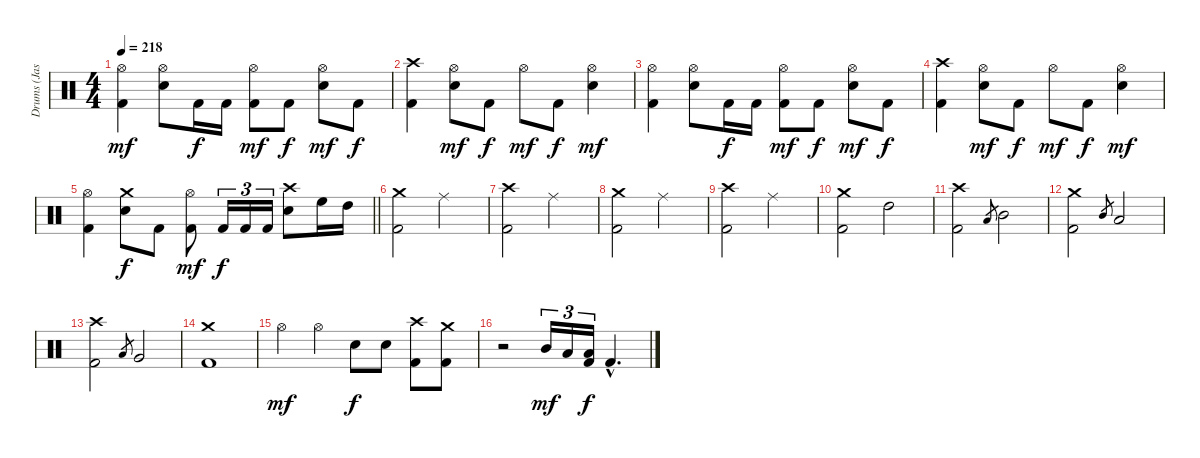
\track ("Drums (Jaska)" "Drums (Jas") {instrument percussion}
\staff {score}
\articulation defaults
\ts (4 4)
\tempo 218
\clef neutral
\ks c
("Hi-Hat (open)" "Kick (hit) 2").4{dy mf} ("Hi-Hat (open)" "Electric Snare (hit)").8 "Kick (hit) 2".16{dy f} "Kick (hit) 2".16 ("Hi-Hat (open)" "Kick (hit) 2").8{dy mf} "Kick (hit) 2".8{dy f} ("Hi-Hat (open)" "Electric Snare (hit)").8{dy mf} "Kick (hit) 2".8{dy f} |
("Crash high (hit)" "Kick (hit) 2").4 ("Hi-Hat (open)" "Electric Snare (hit)").8{dy mf} "Kick (hit) 2".8{dy f} "Hi-Hat (open)".8{dy mf} "Kick (hit) 2".8{dy f} ("Hi-Hat (open)" "Electric Snare (hit)").4{dy mf} |
("Hi-Hat (open)" "Kick (hit) 2").4 ("Hi-Hat (open)" "Electric Snare (hit)").8 "Kick (hit) 2".16{dy f} "Kick (hit) 2".16 ("Hi-Hat (open)" "Kick (hit) 2").8{dy mf} "Kick (hit) 2".8{dy f} ("Hi-Hat (open)" "Electric Snare (hit)").8{dy mf} "Kick (hit) 2".8{dy f} |
("Crash high (hit)" "Kick (hit) 2").4 ("Hi-Hat (open)" "Electric Snare (hit)").8{dy mf} "Kick (hit) 2".8{dy f} "Hi-Hat (open)".8{dy mf} "Kick (hit) 2".8{dy f} ("Hi-Hat (open)" "Electric Snare (hit)").4{dy mf} |
\barLineRight lightlight
("Hi-Hat (open)" "Kick (hit) 2").4 ("Crash medium (hit)" "Electric Snare (hit)").8{dy f} "Kick (hit) 2".8 ("Hi-Hat (open)" "Kick (hit) 2").8{dy mf} "Kick (hit) 2".16{tu (3 2) dy f} "Kick (hit) 2".16{tu (3 2)} "Kick (hit) 2".16{tu (3 2)} ("Crash high (hit)" "Electric Snare (hit)").8 "High Floor Tom (hit)".16 "High Tom (hit)".16 |
("Crash medium (hit)" "Kick (hit) 2").2 "Ride (middle)".2 |
("Crash high (hit)" "Kick (hit) 2").2 "Ride (middle)".2 |
("Crash medium (hit)" "Kick (hit) 2").2 "Ride (middle)".2 |
("Crash high (hit)" "Kick (hit) 2").2 "Ride (middle)".2 |
("Crash medium (hit)" "Kick (hit) 2").2 "High Tom (hit)".2 |
("Crash high (hit)" "Kick (hit) 2").2 "Low Tom (hit)".8{gr} "Mid Tom (hit)".2 |
("Crash medium (hit)" "Kick (hit) 2").2 "Mid Tom (hit)".8{gr} "Low Tom (hit)".2 |
("Crash high (hit)" "Kick (hit) 2").2 "Low Tom (hit)".8{gr} "Very Low Tom (hit)".2 |
("Crash medium (hit)" "Kick (hit) 2").1 |
"Hi-Hat (open)".4{dy mf} "Hi-Hat (open)".4 "Electric Snare (hit)".8{dy f} "Electric Snare (hit)".8 ("Crash high (hit)" "Kick (hit) 2").8 ("Crash medium (hit)" "Kick (hit) 2").8 |
r.2 "Mid Tom (hit)".16{tu (3 2) dy mf} "Low Tom (hit)".16{tu (3 2)} ("Low Tom (hit)" "Kick (hit) 2").16{tu (3 2) dy f} "Kick (hit) 2"{hac}.4{d}
